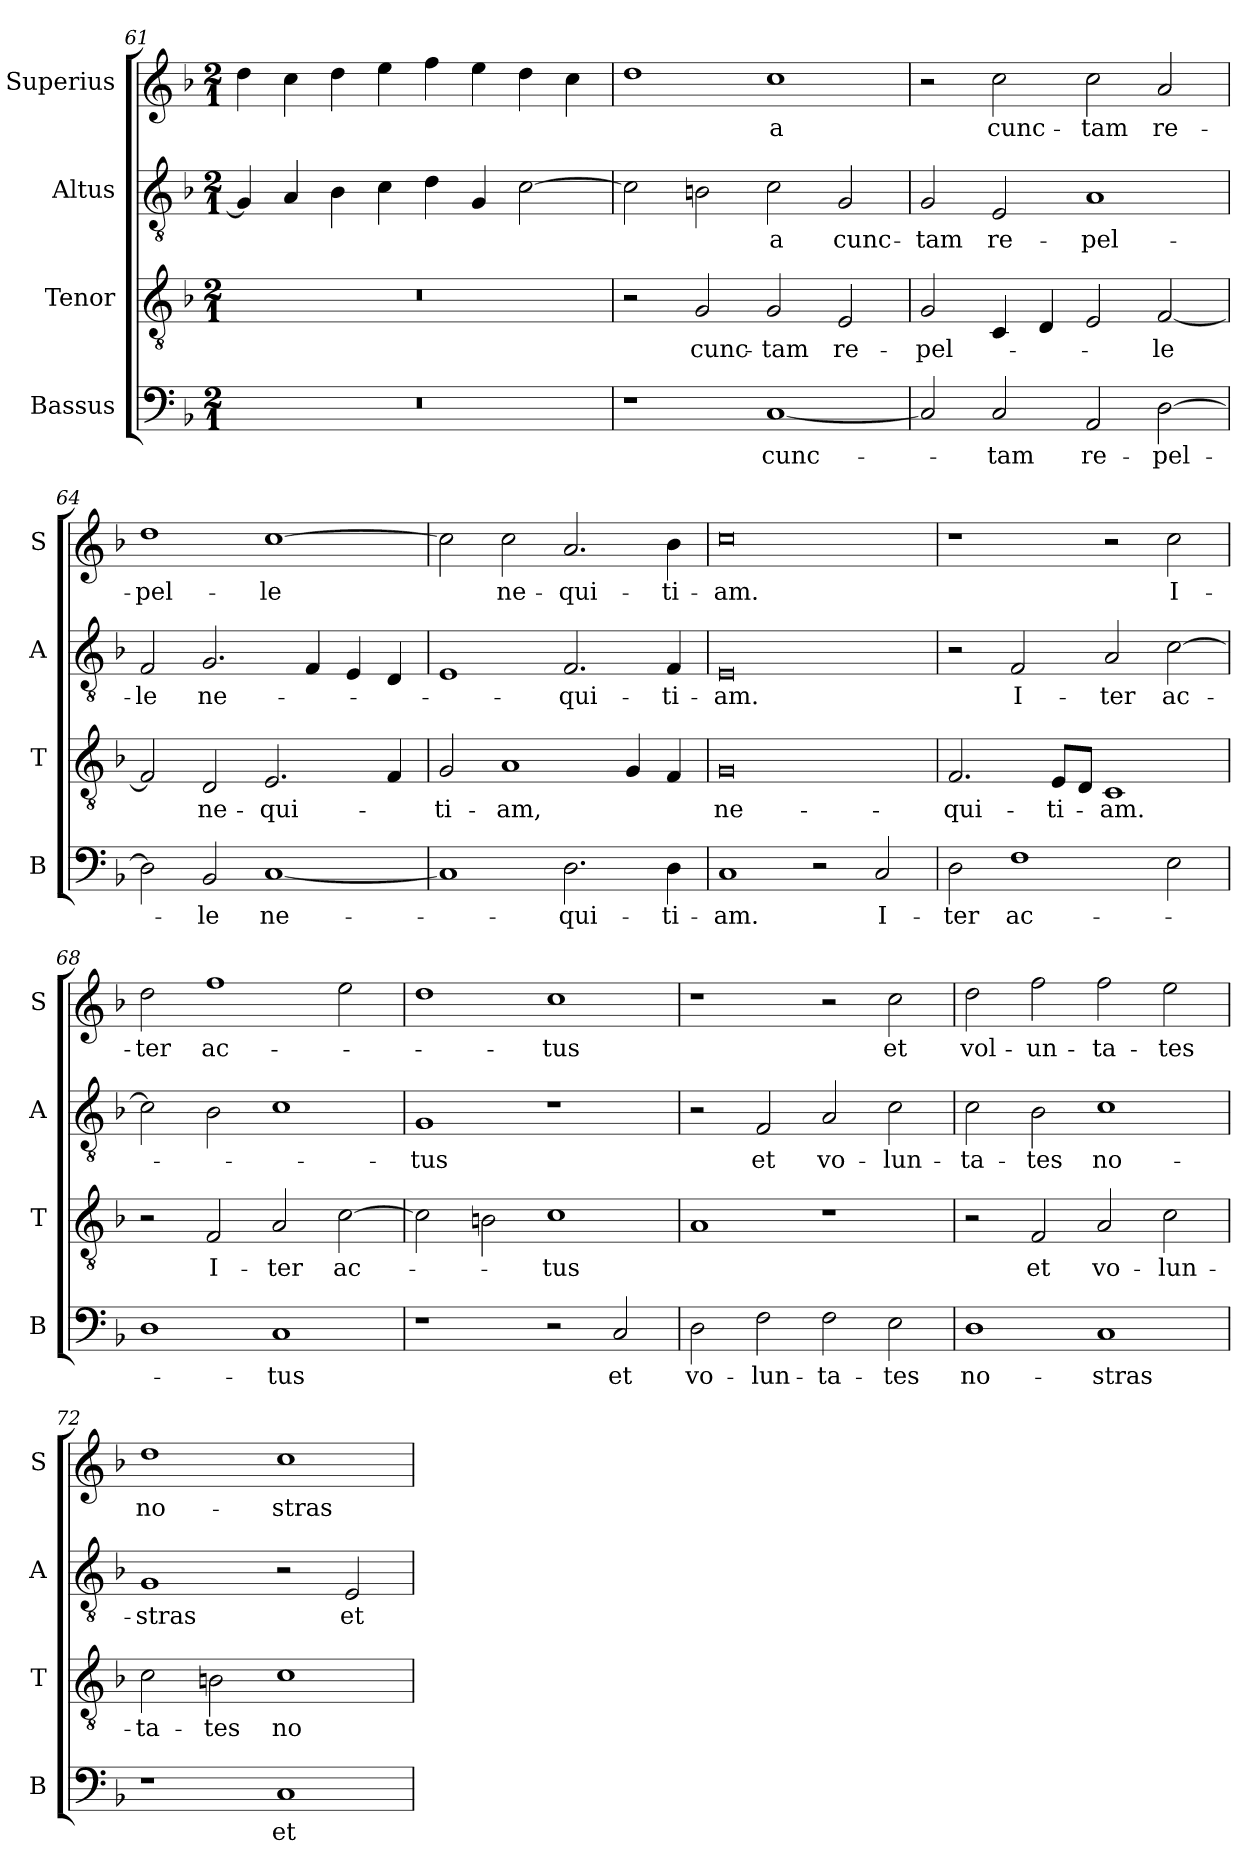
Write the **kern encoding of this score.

**kern	**text	**kern	**text	**kern	**text	**kern	**text
*part4	*part4	*part3	*part3	*part2	*part2	*part1	*part1
*staff4	*staff4	*staff3	*staff3	*staff2	*staff2	*staff1	*staff1
*I"Bassus	*	*I"Tenor	*	*I"Altus	*	*I"Superius	*
*I'B	*	*I'T	*	*I'A	*	*I'S	*
*clefF4	*	*clefGv2	*	*clefGv2	*	*clefG2	*
*k[b-]	*	*k[b-]	*	*k[b-]	*	*k[b-]	*
*F:	*	*F:	*	*F:	*	*F:	*
*M2/1	*	*M2/1	*	*M2/1	*	*M2/1	*
=61	=61	=61	=61	=61	=61	=61	=61
0r	.	0r	.	4G]	.	4dd	.
.	.	.	.	4A	.	4cc	.
.	.	.	.	4B-	.	4dd	.
.	.	.	.	4c	.	4ee	.
.	.	.	.	4d	.	4ff	.
.	.	.	.	4G	.	4ee	.
.	.	.	.	[2c	.	4dd	.
.	.	.	.	.	.	4cc	.
=62	=62	=62	=62	=62	=62	=62	=62
1r	.	2r	.	2c]	.	1dd	.
.	.	2G	cunc-	2Bn	.	.	.
[1C	cunc-	2G	-tam	2c	-a	1cc	-a
.	.	2E	re-	2G	cunc-	.	.
=63	=63	=63	=63	=63	=63	=63	=63
2C]	.	2G	-pel-	2G	-tam	2r	.
2C	-tam	4C	.	2E	re-	2cc	cunc-
.	.	4D	.	.	.	.	.
2AA	re-	2E	.	1A	-pel-	2cc	-tam
[2D	-pel-	[2F	-le	.	.	2a	re-
=64	=64	=64	=64	=64	=64	=64	=64
2D]	.	2F]	.	2F	-le	1dd	-pel-
2BB-	-le	2D	ne-	2.G	ne-	.	.
[1C	ne-	2.E	-qui-	.	.	[1cc	-le
.	.	.	.	4F	.	.	.
.	.	.	.	4E	.	.	.
.	.	4F	.	4D	.	.	.
=65	=65	=65	=65	=65	=65	=65	=65
1C]	.	2G	-ti-	1E	.	2cc]	.
.	.	1A	-am,	.	.	2cc	ne-
2.D	-qui-	.	.	2.F	-qui-	2.a	-qui-
.	.	4G	.	.	.	.	.
4D	-ti-	4F	.	4F	-ti-	4b-	-ti-
=66	=66	=66	=66	=66	=66	=66	=66
1C	-am.	0G	ne-	0E	-am.	0cc	-am.
2r	.	.	.	.	.	.	.
2C	I-	.	.	.	.	.	.
=67	=67	=67	=67	=67	=67	=67	=67
2D	-ter	2.F	-qui-	2r	.	1r	.
1F	ac-	.	.	2F	I-	.	.
.	.	8EL	-ti-	.	.	.	.
.	.	8DJ	.	.	.	.	.
.	.	1C	-am.	2A	-ter	2r	.
2E	.	.	.	[2c	ac-	2cc	I-
=68	=68	=68	=68	=68	=68	=68	=68
1D	.	2r	.	2c]	.	2dd	-ter
.	.	2F	I-	2B-	.	1ff	ac-
1C	-tus	2A	-ter	1c	.	.	.
.	.	[2c	ac-	.	.	2ee	.
=69	=69	=69	=69	=69	=69	=69	=69
1r	.	2c]	.	1G	-tus	1dd	.
.	.	2Bn	.	.	.	.	.
2r	.	1c	-tus	1r	.	1cc	-tus
2C	et	.	.	.	.	.	.
=70	=70	=70	=70	=70	=70	=70	=70
2D	vo-	1A	.	2r	.	1r	.
2F	-lun-	.	.	2F	et	.	.
2F	-ta-	1r	.	2A	vo-	2r	.
2E	-tes	.	.	2c	-lun-	2cc	et
=71	=71	=71	=71	=71	=71	=71	=71
1D	no-	2r	.	2c	-ta-	2dd	vol-
.	.	2F	et	2B-	-tes	2ff	-un-
1C	-stras	2A	vo-	1c	no-	2ff	-ta-
.	.	2c	-lun-	.	.	2ee	-tes
=72	=72	=72	=72	=72	=72	=72	=72
1r	.	2c	-ta-	1G	-stras	1dd	no-
.	.	2Bn	-tes	.	.	.	.
1C	et	1c	no-	2r	.	1cc	-stras
.	.	.	.	2E	et	.	.
=	=	=	=	=	=	=	=
*-	*-	*-	*-	*-	*-	*-	*-
